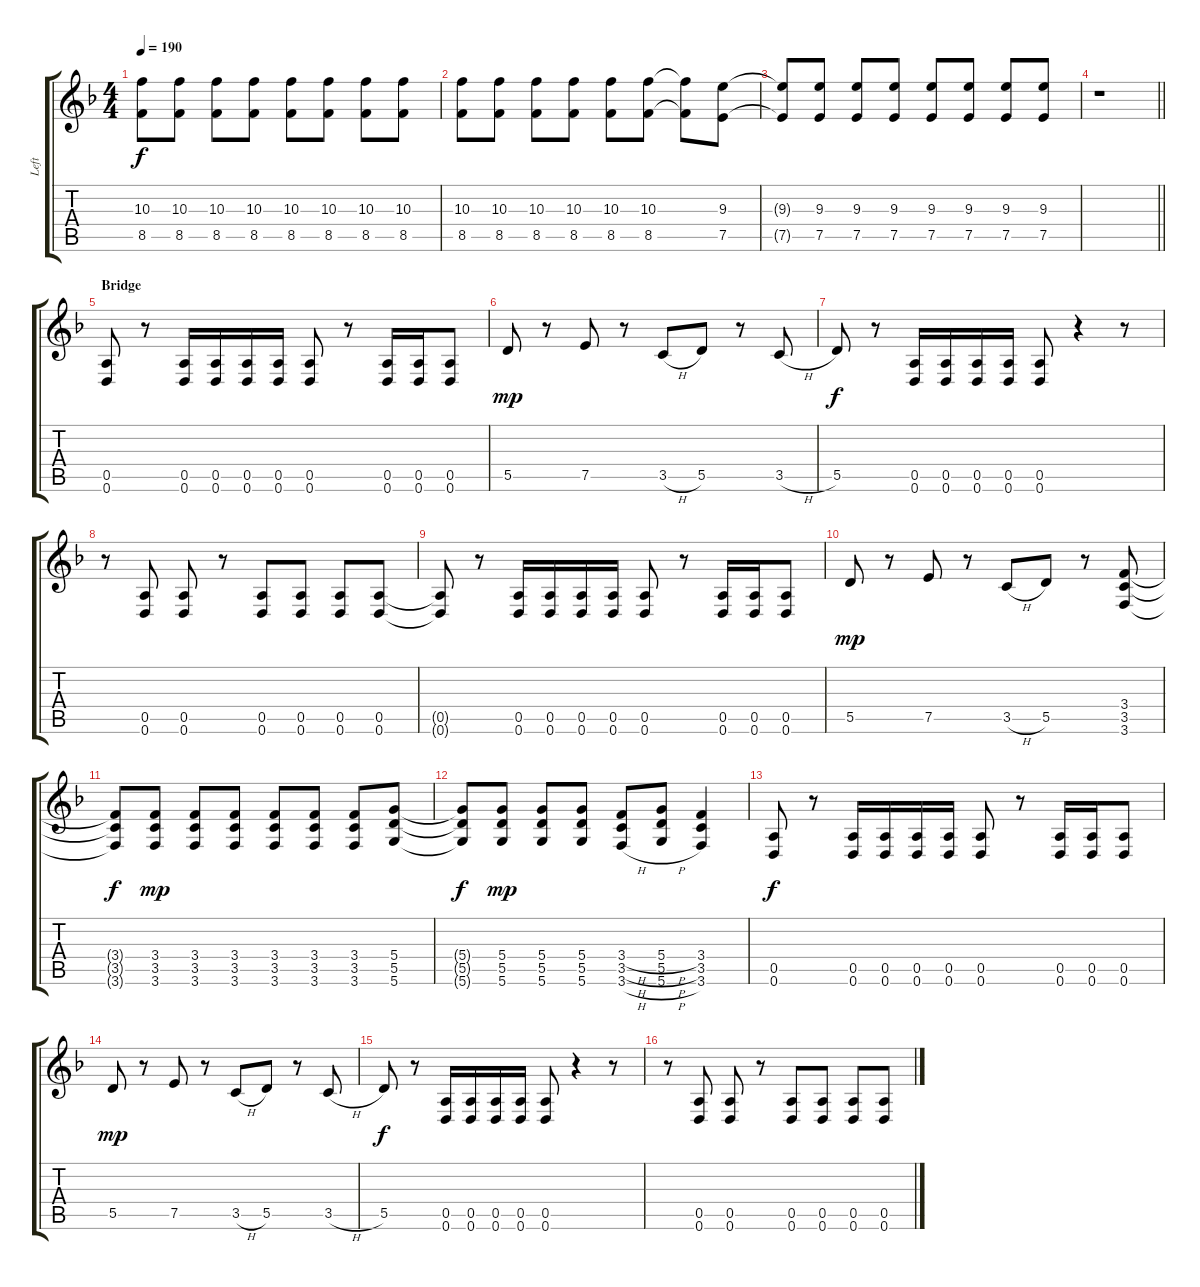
\track ("Left" "Left") {instrument overdrivenguitar}
\staff {score tabs}
\tuning (E4 B3 G3 D3 A2 D2) {hide}
\ts (4 4)
\tempo 190
\clef g2
\ks dminor
(10.3{t} 8.5{t}).8{dy f} (10.3 8.5).8 (10.3 8.5).8 (10.3 8.5).8 (10.3 8.5).8 (10.3 8.5).8 (10.3 8.5).8 (10.3 8.5).8 |
(10.3 8.5).8 (10.3 8.5).8 (10.3 8.5).8 (10.3 8.5).8 (10.3 8.5).8 (10.3 8.5).8 (10.3{t} 8.5{t}).8 (9.3 7.5).8 |
(9.3{t} 7.5{t}).8 (9.3 7.5).8 (9.3 7.5).8 (9.3 7.5).8 (9.3 7.5).8 (9.3 7.5).8 (9.3 7.5).8 (9.3 7.5).8 |
\barLineRight lightlight
r.1 |
\section ("" "Bridge")
(0.5 0.6).8 r.8 (0.5 0.6).16 (0.5 0.6).16 (0.5 0.6).16 (0.5 0.6).16 (0.5 0.6).8 r.8 (0.5 0.6).16 (0.5 0.6).16 (0.5 0.6).8 |
5.5.8{dy mp} r.8 7.5.8 r.8 3.5{h}.8 5.5.8 r.8 3.5{h}.8 |
5.5.8{dy f} r.8 (0.5 0.6).16 (0.5 0.6).16 (0.5 0.6).16 (0.5 0.6).16 (0.5 0.6).8 r.4 r.8 |
r.8 (0.5 0.6).8 (0.5 0.6).8 r.8 (0.5 0.6).8 (0.5 0.6).8 (0.5 0.6).8 (0.5 0.6).8 |
(0.5{t} 0.6{t}).8 r.8 (0.5 0.6).16 (0.5 0.6).16 (0.5 0.6).16 (0.5 0.6).16 (0.5 0.6).8 r.8 (0.5 0.6).16 (0.5 0.6).16 (0.5 0.6).8 |
5.5.8{dy mp} r.8 7.5.8 r.8 3.5{h}.8 5.5.8 r.8 (3.4 3.5 3.6).8 |
(3.4{t} 3.5{t} 3.6{t}).8{dy f} (3.4 3.5 3.6).8{dy mp} (3.4 3.5 3.6).8 (3.4 3.5 3.6).8 (3.4 3.5 3.6).8 (3.4 3.5 3.6).8 (3.4 3.5 3.6).8 (5.4 5.5 5.6).8 |
(5.4{t} 5.5{t} 5.6{t}).8{dy f} (5.4 5.5 5.6).8{dy mp} (5.4 5.5 5.6).8 (5.4 5.5 5.6).8 (3.4{h} 3.5{h} 3.6{h}).8 (5.4{h} 5.5{h} 5.6{h}).8 (3.4 3.5 3.6).4 |
(0.5 0.6).8{dy f} r.8 (0.5 0.6).16 (0.5 0.6).16 (0.5 0.6).16 (0.5 0.6).16 (0.5 0.6).8 r.8 (0.5 0.6).16 (0.5 0.6).16 (0.5 0.6).8 |
5.5.8{dy mp} r.8 7.5.8 r.8 3.5{h}.8 5.5.8 r.8 3.5{h}.8 |
5.5.8{dy f} r.8 (0.5 0.6).16 (0.5 0.6).16 (0.5 0.6).16 (0.5 0.6).16 (0.5 0.6).8 r.4 r.8 |
r.8 (0.5 0.6).8 (0.5 0.6).8 r.8 (0.5 0.6).8 (0.5 0.6).8 (0.5 0.6).8 (0.5 0.6).8
